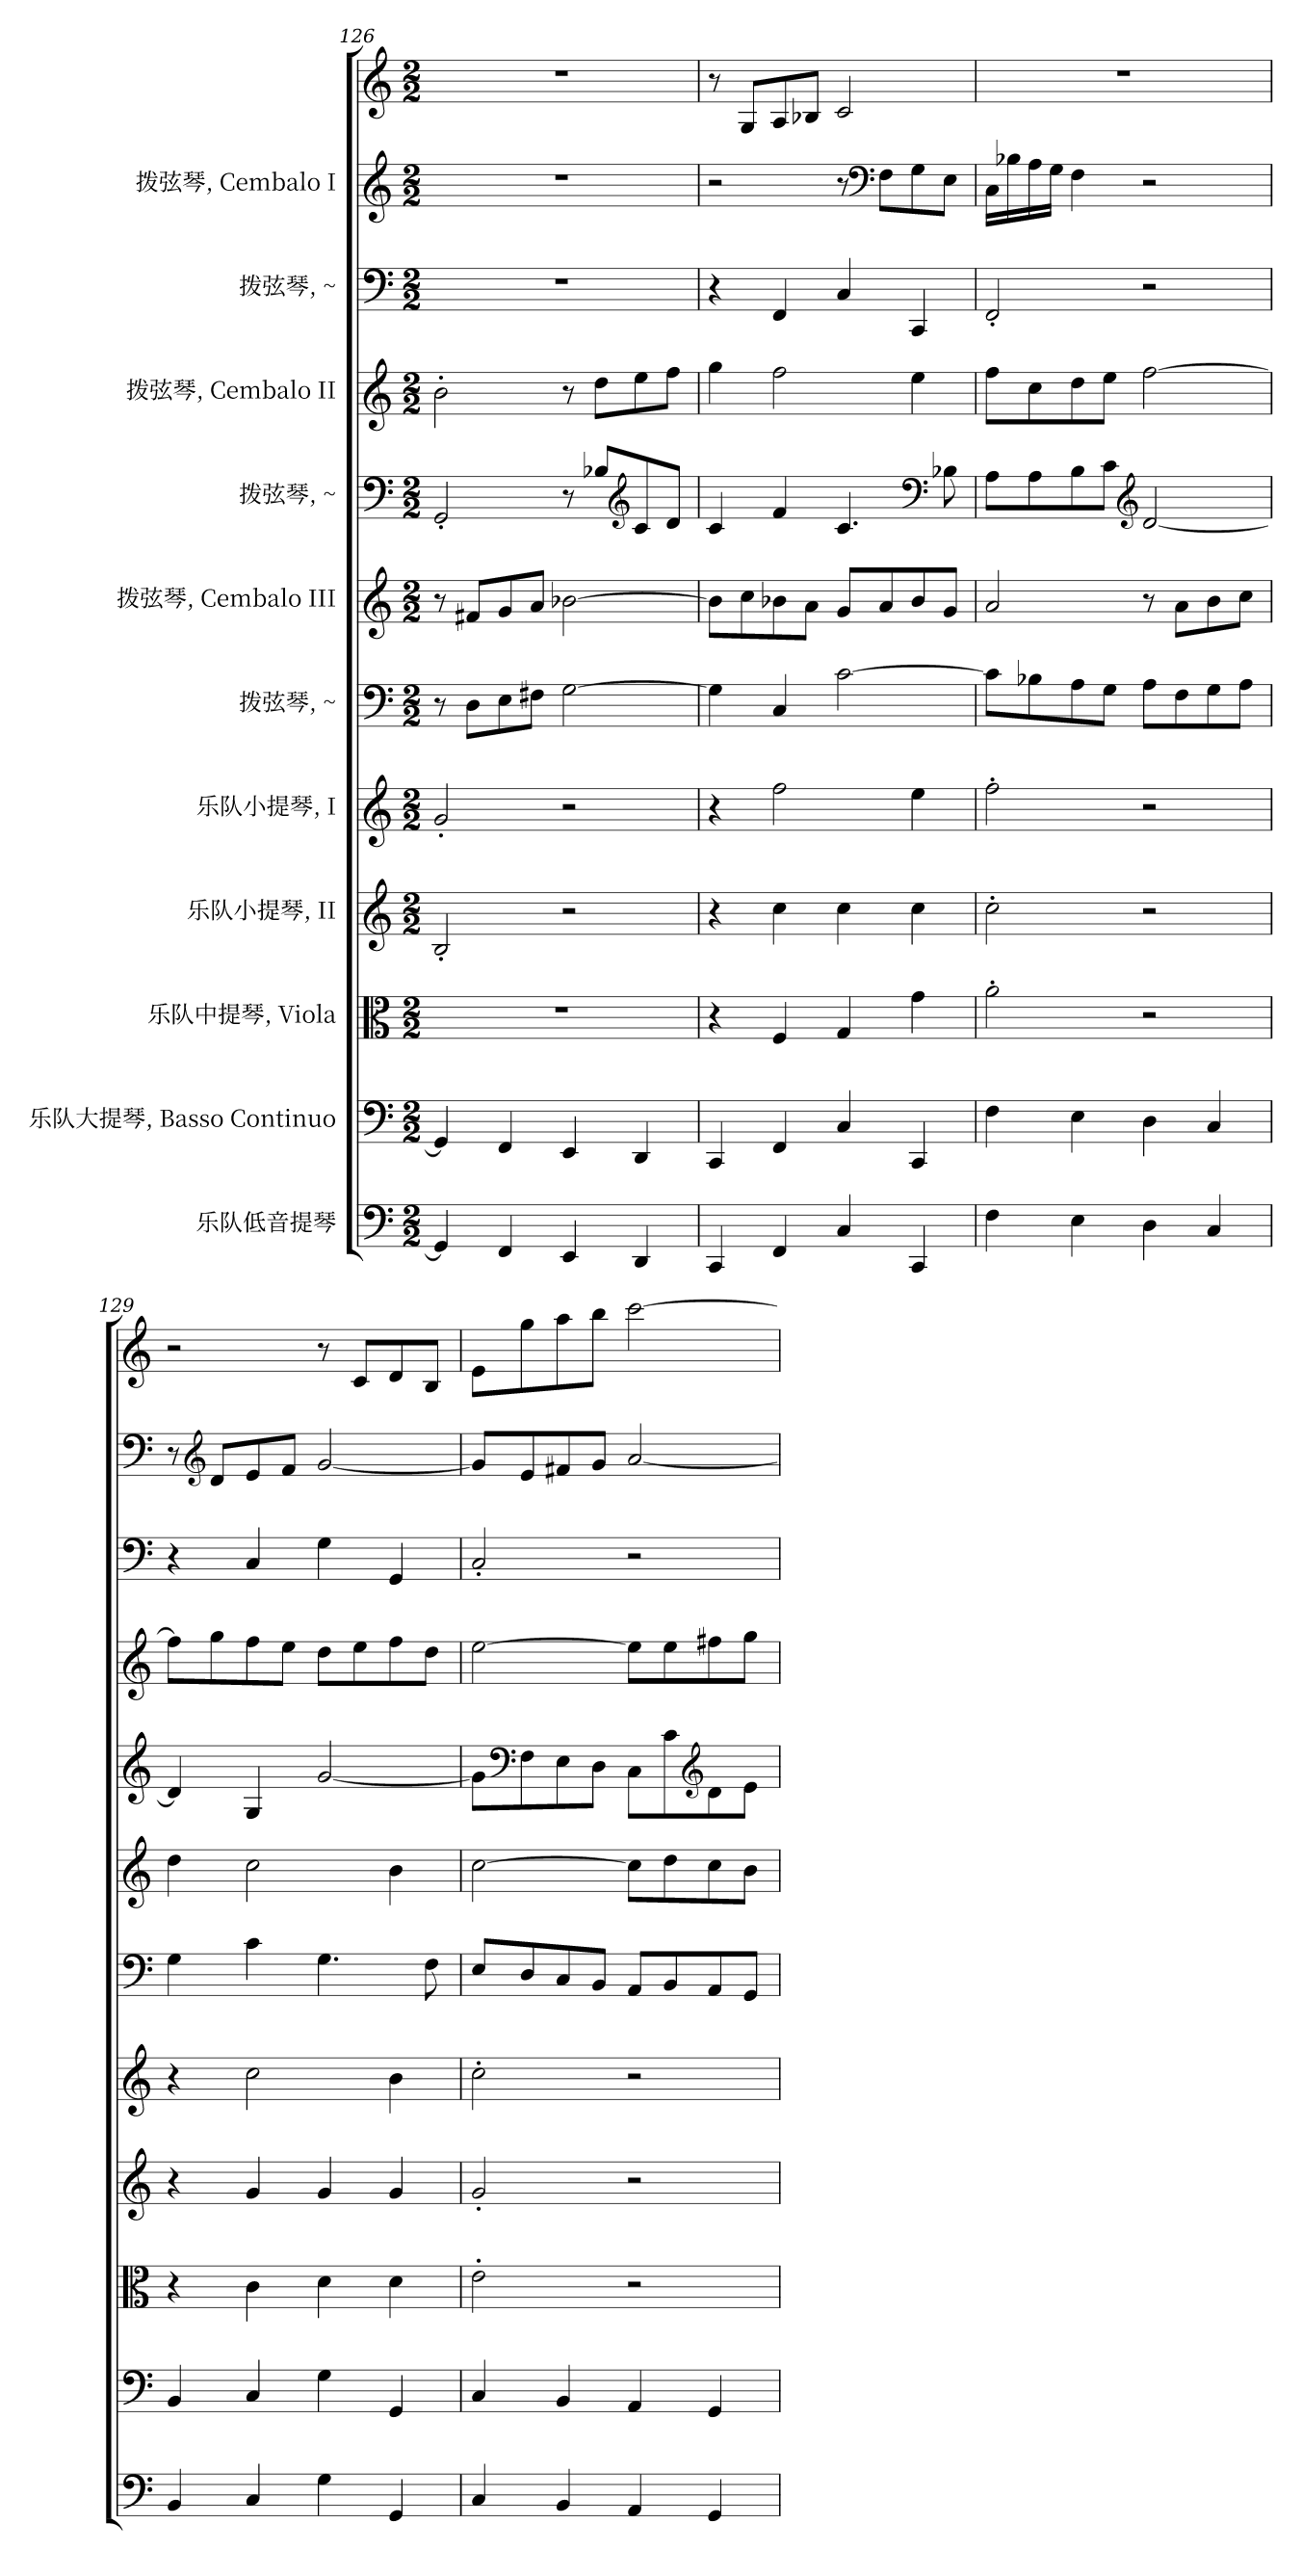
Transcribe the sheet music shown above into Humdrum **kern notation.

**kern	**kern	**kern	**kern	**kern	**kern	**kern	**kern	**kern	**kern	**kern	**kern
*part11	*part10	*part9	*part8	*part7	*part6	*part5	*part4	*part3	*part2	*part1	*part1
*staff12	*staff11	*staff10	*staff9	*staff8	*staff7	*staff6	*staff5	*staff4	*staff3	*staff2	*staff1
*I"乐队低音提琴	*I"乐队大提琴, Basso Continuo	*I"乐队中提琴, Viola	*I"乐队小提琴, II	*I"乐队小提琴, I	*I"拨弦琴, ~	*I"拨弦琴, Cembalo III	*I"拨弦琴, ~	*I"拨弦琴, Cembalo II	*I"拨弦琴, ~	*I"拨弦琴, Cembalo I	*
!!LO:PB:g=z
*clefF4	*clefF4	*clefC3	*clefG2	*clefG2	*clefF4	*clefG2	*clefF4	*clefG2	*clefF4	*clefG2	*clefG2
*ITrd7c12	*	*	*	*	*	*	*	*	*	*	*
*k[]	*k[]	*k[]	*k[]	*k[]	*k[]	*k[]	*k[]	*k[]	*k[]	*k[]	*k[]
*M2/2	*M2/2	*M2/2	*M2/2	*M2/2	*M2/2	*M2/2	*M2/2	*M2/2	*M2/2	*M2/2	*M2/2
=126	=126	=126	=126	=126	=126	=126	=126	=126	=126	=126	=126
4GGG/]	4GG/]	1r	2B'/	2g'/	8r	8r	2GG'/	2b'\	1r	1r	1r
.	.	.	.	.	8D\L	8f#X/L	.	.	.	.	.
4FFF/	4FF/	.	.	.	8E\	8g/	.	.	.	.	.
.	.	.	.	.	8F#X\J	8a/J	.	.	.	.	.
4EEE/	4EE/	.	2r	2r	[2G\	[2b-X\	8r	8r	.	.	.
.	.	.	.	.	.	.	8B-X/L	8dd\L	.	.	.
*	*	*	*	*	*	*	*clefG2	*	*	*	*
4DDD/	4DD/	.	.	.	.	.	8c/	8ee\	.	.	.
.	.	.	.	.	.	.	8d/J	8ff\J	.	.	.
=127	=127	=127	=127	=127	=127	=127	=127	=127	=127	=127	=127
4CCC/	4CC/	4r	4r	4r	4G\]	8b-\L]	4c/	4gg\	4r	2r	8r
.	.	.	.	.	.	8cc\	.	.	.	.	8G/L
4FFF/	4FF/	4F/	4cc\	2ff\	4C/	8b-X\	4f/	2ff\	4FF/	.	8A/
.	.	.	.	.	.	8a\J	.	.	.	.	8B-X/J
4CC/	4C/	4G/	4cc\	.	[2c\	8g/L	4.c/	.	4C/	8r	2c/
*	*	*	*	*	*	*	*	*	*	*clefF4	*
.	.	.	.	.	.	8a/	.	.	.	8F\L	.
4CCC/	4CC/	4g\	4cc\	4ee\	.	8b-/	.	4ee\	4CC/	8G\	.
*	*	*	*	*	*	*	*clefF4	*	*	*	*
.	.	.	.	.	.	8g/J	8B-X\	.	.	8E\J	.
=128	=128	=128	=128	=128	=128	=128	=128	=128	=128	=128	=128
4FF\	4F\	2a'\	2cc'\	2ff'\	8c\L]	2a/	8A\L	8ff\L	2FF'/	16C\LL	1r
.	.	.	.	.	.	.	.	.	.	16B-X\	.
.	.	.	.	.	8B-X\	.	8A\	8cc\	.	16A\	.
.	.	.	.	.	.	.	.	.	.	16G\JJ	.
4EE\	4E\	.	.	.	8A\	.	8B\	8dd\	.	4F\	.
.	.	.	.	.	8G\J	.	8c\J	8ee\J	.	.	.
*	*	*	*	*	*	*	*clefG2	*	*	*	*
4DD\	4D\	2r	2r	2r	8A\L	8r	[2d/	[2ff\	2r	2r	.
.	.	.	.	.	8F\	8a\L	.	.	.	.	.
4CC/	4C/	.	.	.	8G\	8b\	.	.	.	.	.
.	.	.	.	.	8A\J	8cc\J	.	.	.	.	.
!!LO:PB:g=z
=129	=129	=129	=129	=129	=129	=129	=129	=129	=129	=129	=129
4BBB/	4BB/	4r	4r	4r	4G\	4dd\	4d/]	8ff\L]	4r	8r	2r
*	*	*	*	*	*	*	*	*	*	*clefG2	*
.	.	.	.	.	.	.	.	8gg\	.	8d/L	.
4CC/	4C/	4c\	4g/	2cc\	4c\	2cc\	4G/	8ff\	4C/	8e/	.
.	.	.	.	.	.	.	.	8ee\J	.	8f/J	.
4GG\	4G\	4d\	4g/	.	4.G\	.	[2g/	8dd\L	4G\	[2g/	8r
.	.	.	.	.	.	.	.	8ee\	.	.	8c/L
4GGG/	4GG/	4d\	4g/	4b\	.	4b\	.	8ff\	4GG/	.	8d/
.	.	.	.	.	8F\	.	.	8dd\J	.	.	8B/J
=130	=130	=130	=130	=130	=130	=130	=130	=130	=130	=130	=130
4CC/	4C/	2e'\	2g'/	2cc'\	8E/L	[2cc\	8g\L]	[2ee\	2C'/	8g/L]	8e\L
*	*	*	*	*	*	*	*clefF4	*	*	*	*
.	.	.	.	.	8D/	.	8F\	.	.	8e/	8gg\
4BBB/	4BB/	.	.	.	8C/	.	8E\	.	.	8f#X/	8aa\
.	.	.	.	.	8BB/J	.	8D\J	.	.	8g/J	8bb\J
4AAA/	4AA/	2r	2r	2r	8AA/L	8cc\L]	8C\L	8ee\L]	2r	[2a/	[2ccc\
.	.	.	.	.	8BB/	8dd\	8c\	8ee\	.	.	.
*	*	*	*	*	*	*	*clefG2	*	*	*	*
4GGG/	4GG/	.	.	.	8AA/	8cc\	8d\	8ff#X\	.	.	.
.	.	.	.	.	8GG/J	8b\J	8e\J	8gg\J	.	.	.
=	=	=	=	=	=	=	=	=	=	=	=
*-	*-	*-	*-	*-	*-	*-	*-	*-	*-	*-	*-
